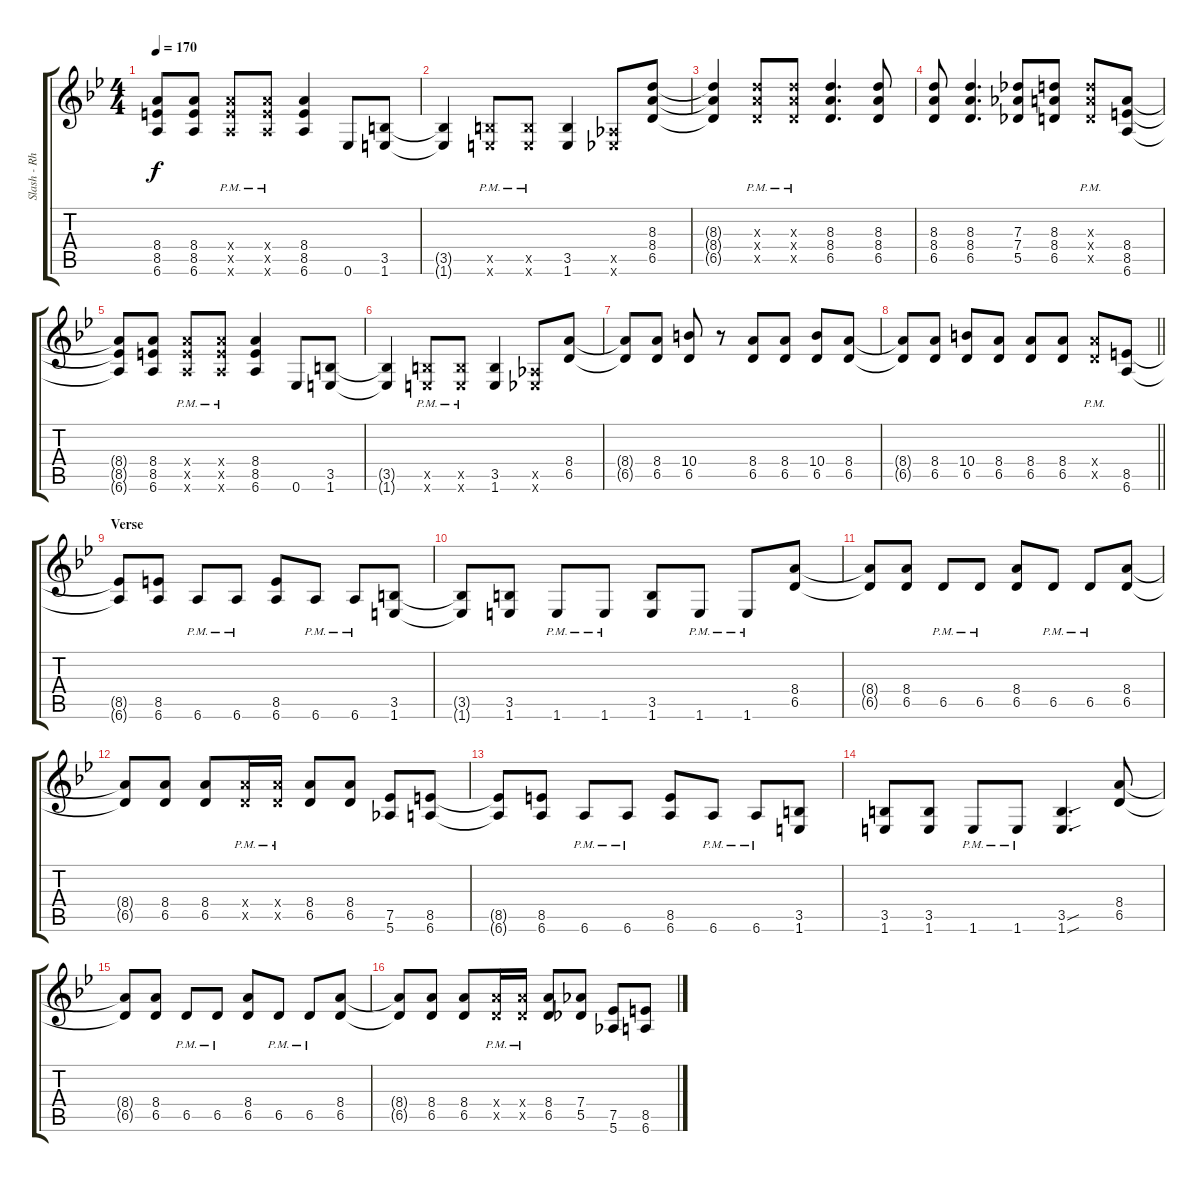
\track ("Slash - Rhytm Guitar" "Slash - Rh") {instrument distortionguitar}
\staff {score tabs}
\tuning (Eb4 Bb3 Gb3 Db3 Ab2 Eb2) {hide}
\ts (4 4)
\tempo 170
\clef g2
\ks bb
(8.4{t} 8.5{t} 6.6{t}).8{dy f} (8.4 8.5 6.6).8 (8.4{pm x} 8.5{pm x} 6.6{pm x}).8 (8.4{pm x} 8.5{pm x} 6.6{pm x}).8 (8.4 8.5 6.6).4 0.6.8 (3.5 1.6).8 |
(3.5{t} 1.6{t}).4 (3.5{pm x} 1.6{pm x}).8 (3.5{pm x} 1.6{pm x}).8 (3.5 1.6).4 (0.5{x} 0.6{x}).8 (8.3 8.4 6.5).8 |
(8.3{t} 8.4{t} 6.5{t}).4 (8.3{pm x} 8.4{pm x} 6.5{pm x}).8 (8.3{pm x} 8.4{pm x} 6.5{pm x}).8 (8.3 8.4 6.5).4{d} (8.3 8.4 6.5).8 |
(8.3 8.4 6.5).8 (8.3 8.4 6.5).4{d} (7.3 7.4 5.5).8 (8.3 8.4 6.5).8 (8.3{pm x} 8.4{pm x} 6.5{pm x}).8 (8.4 8.5 6.6).8 |
(8.4{t} 8.5{t} 6.6{t}).8 (8.4 8.5 6.6).8 (8.4{pm x} 8.5{pm x} 6.6{pm x}).8 (8.4{pm x} 8.5{pm x} 6.6{pm x}).8 (8.4 8.5 6.6).4 0.6.8 (3.5 1.6).8 |
(3.5{t} 1.6{t}).4 (3.5{pm x} 1.6{pm x}).8 (3.5{pm x} 1.6{pm x}).8 (3.5 1.6).4 (0.5{x} 0.6{x}).8 (8.4 6.5).8 |
(8.4{t} 6.5{t}).8 (8.4 6.5).8 (10.4 6.5).8 r.8 (8.4 6.5).8 (8.4 6.5).8 (10.4 6.5).8 (8.4 6.5).8 |
\barLineRight lightlight
(8.4{t} 6.5{t}).8 (8.4 6.5).8 (10.4 6.5).8 (8.4 6.5).8 (8.4 6.5).8 (8.4 6.5).8 (8.4{pm x} 6.5{pm x}).8 (8.5 6.6).8 |
\section ("" "Verse")
(8.5{t} 6.6{t}).8 (8.5 6.6).8 6.6{pm}.8 6.6{pm}.8 (8.5 6.6).8 6.6{pm}.8 6.6{pm}.8 (3.5 1.6).8 |
(3.5{t} 1.6{t}).8 (3.5 1.6).8 1.6{pm}.8 1.6{pm}.8 (3.5 1.6).8 1.6{pm}.8 1.6{pm}.8 (8.4 6.5).8 |
(8.4{t} 6.5{t}).8 (8.4 6.5).8 6.5{pm}.8 6.5{pm}.8 (8.4 6.5).8 6.5{pm}.8 6.5{pm}.8 (8.4 6.5).8 |
(8.4{t} 6.5{t}).8 (8.4 6.5).8 (8.4 6.5).8 (8.4{pm x} 6.5{pm x}).16 (8.4{pm x} 6.5{pm x}).16 (8.4 6.5).8 (8.4 6.5).8 (7.5 5.6).8 (8.5 6.6).8 |
(8.5{t} 6.6{t}).8 (8.5 6.6).8 6.6{pm}.8 6.6{pm}.8 (8.5 6.6).8 6.6{pm}.8 6.6{pm}.8 (3.5 1.6).8 |
(3.5 1.6).8 (3.5 1.6).8 1.6{pm}.8 1.6{pm}.8 (3.5{sou} 1.6{sou}).4{d} (8.4 6.5).8 |
(8.4{t} 6.5{t}).8 (8.4 6.5).8 6.5{pm}.8 6.5{pm}.8 (8.4 6.5).8 6.5{pm}.8 6.5{pm}.8 (8.4 6.5).8 |
(8.4{t} 6.5{t}).8 (8.4 6.5).8 (8.4 6.5).8 (8.4{pm x} 6.5{pm x}).16 (8.4{pm x} 6.5{pm x}).16 (8.4 6.5).8 (7.4 5.5).8 (7.5 5.6).8 (8.5 6.6).8
